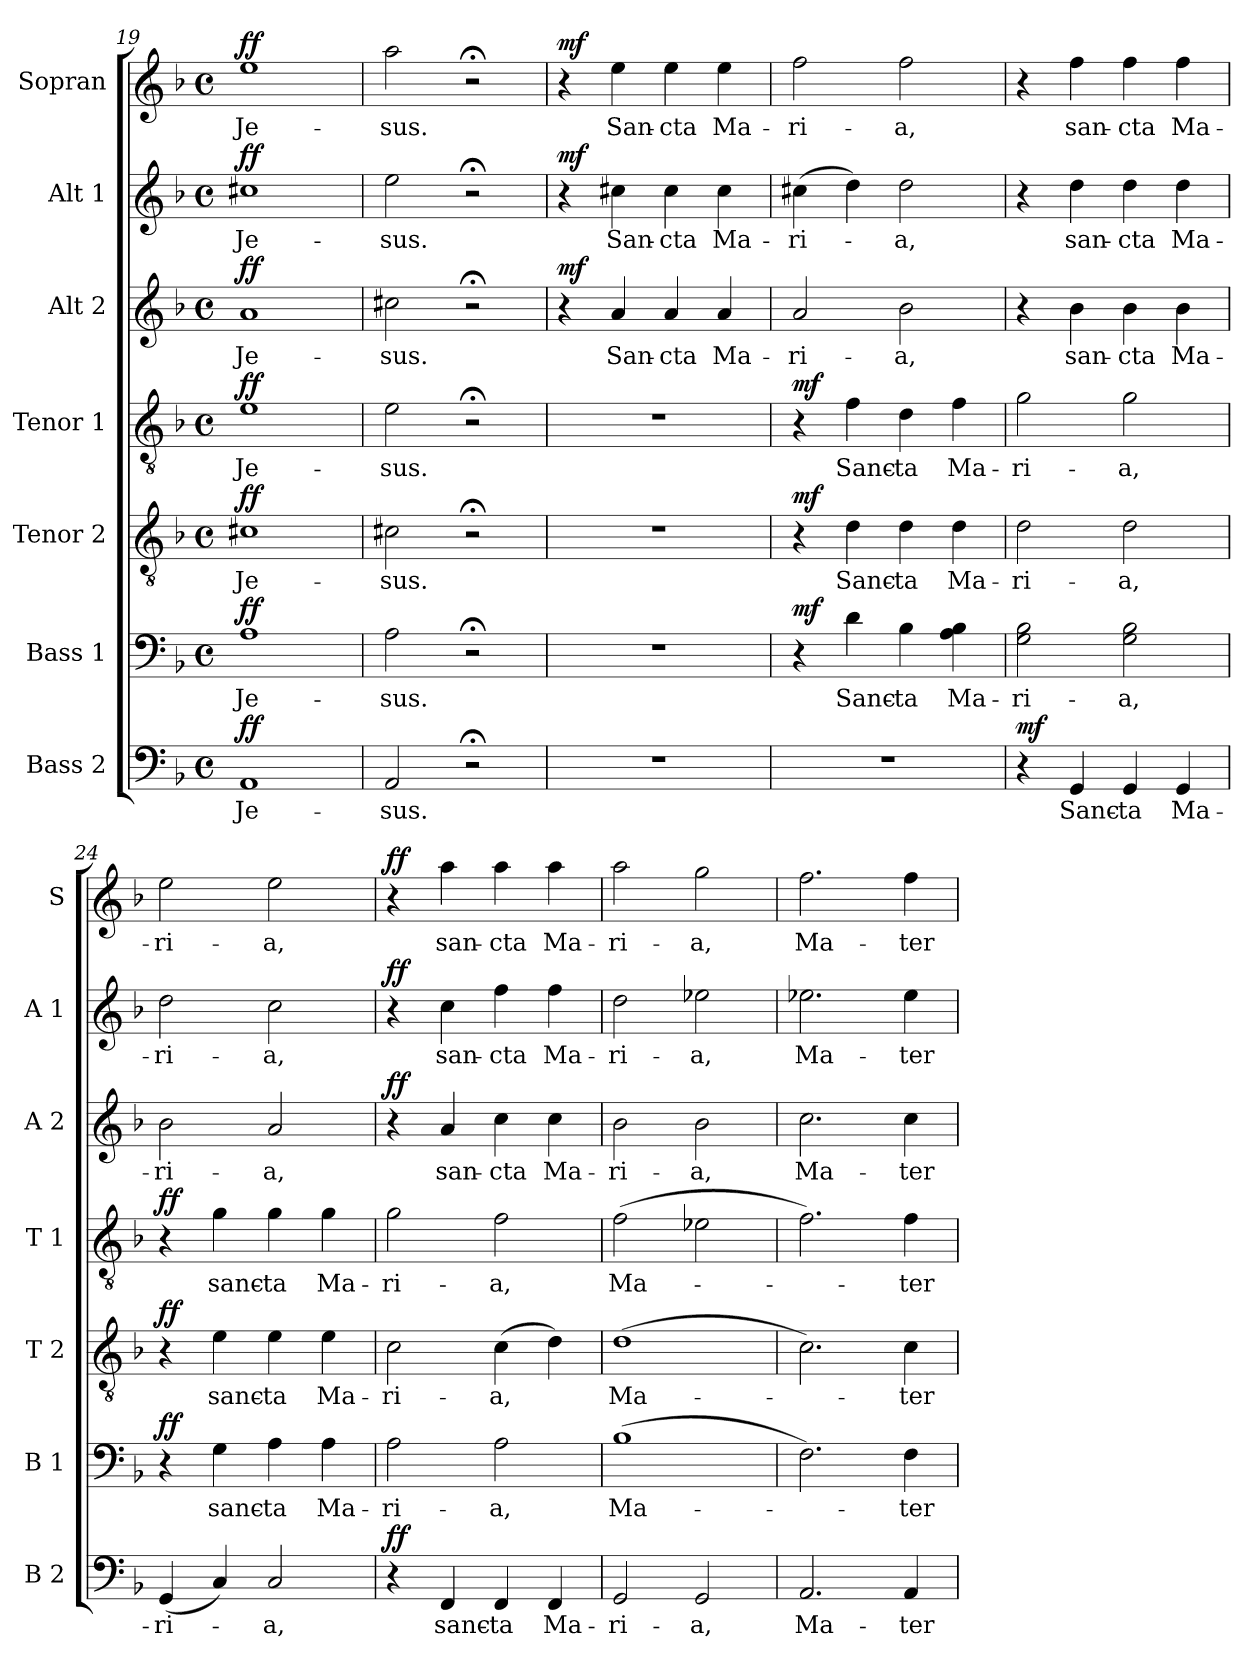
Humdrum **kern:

**kern	**text	**dynam	**kern	**text	**dynam	**kern	**text	**dynam	**kern	**text	**dynam	**kern	**text	**dynam	**kern	**text	**dynam	**kern	**text	**dynam
*part7	*part7	*part7	*part6	*part6	*part6	*part5	*part5	*part5	*part4	*part4	*part4	*part3	*part3	*part3	*part2	*part2	*part2	*part1	*part1	*part1
*staff7	*staff7	*staff7	*staff6	*staff6	*staff6	*staff5	*staff5	*staff5	*staff4	*staff4	*staff4	*staff3	*staff3	*staff3	*staff2	*staff2	*staff2	*staff1	*staff1	*staff1
*I"Bass 2	*	*	*I"Bass 1	*	*	*I"Tenor 2	*	*	*I"Tenor 1	*	*	*I"Alt 2	*	*	*I"Alt 1	*	*	*I"Sopran	*	*
*I'B 2	*	*	*I'B 1	*	*	*I'T 2	*	*	*I'T 1	*	*	*I'A 2	*	*	*I'A 1	*	*	*I'S	*	*
*clefF4	*	*	*clefF4	*	*	*clefGv2	*	*	*clefGv2	*	*	*clefG2	*	*	*clefG2	*	*	*clefG2	*	*
*k[b-]	*	*	*k[b-]	*	*	*k[b-]	*	*	*k[b-]	*	*	*k[b-]	*	*	*k[b-]	*	*	*k[b-]	*	*
*F:	*	*	*F:	*	*	*F:	*	*	*F:	*	*	*F:	*	*	*F:	*	*	*F:	*	*
*M4/4	*	*	*M4/4	*	*	*M4/4	*	*	*M4/4	*	*	*M4/4	*	*	*M4/4	*	*	*M4/4	*	*
*met(c)	*	*	*met(c)	*	*	*met(c)	*	*	*met(c)	*	*	*met(c)	*	*	*met(c)	*	*	*met(c)	*	*
=19	=19	=19	=19	=19	=19	=19	=19	=19	=19	=19	=19	=19	=19	=19	=19	=19	=19	=19	=19	=19
!	!LO:LY:b	!LO:DY:b	!	!LO:LY:b	!LO:DY:b	!	!LO:LY:b	!LO:DY:b	!	!LO:LY:b	!LO:DY:b	!	!LO:LY:b	!LO:DY:b	!	!LO:LY:b	!LO:DY:b	!	!LO:LY:b	!LO:DY:b
1AA	Je-	ff	1A	Je-	ff	1c#X	Je-	ff	1e	Je-	ff	1a	Je-	ff	1cc#X	Je-	ff	1ee	Je-	ff
=20	=20	=20	=20	=20	=20	=20	=20	=20	=20	=20	=20	=20	=20	=20	=20	=20	=20	=20	=20	=20
!	!LO:LY:b	!	!	!LO:LY:b	!	!	!LO:LY:b	!	!	!LO:LY:b	!	!	!LO:LY:b	!	!	!LO:LY:b	!	!	!LO:LY:b	!
2AA/	-sus.	.	2A\	-sus.	.	2c#X\	-sus.	.	2e\	-sus.	.	2cc#X\	-sus.	.	2ee\	-sus.	.	2aa\	-sus.	.
2r;<	.	.	2r;<	.	.	2r;<	.	.	2r;<	.	.	2r;<	.	.	2r;<	.	.	2r;<	.	.
!!LO:LB:g=z
=21	=21	=21	=21	=21	=21	=21	=21	=21	=21	=21	=21	=21	=21	=21	=21	=21	=21	=21	=21	=21
!	!	!	!	!	!	!	!	!	!	!	!	!	!	!LO:DY:b	!	!	!LO:DY:b	!	!	!LO:DY:b
1r	.	.	1r	.	.	1r	.	.	1r	.	.	4r	.	mf	4r	.	mf	4r	.	mf
!	!	!	!	!	!	!	!	!	!	!	!	!	!LO:LY:b	!	!	!LO:LY:b	!	!	!LO:LY:b	!
.	.	.	.	.	.	.	.	.	.	.	.	4a/	San-	.	4cc#X\	San-	.	4ee\	San-	.
!	!	!	!	!	!	!	!	!	!	!	!	!	!LO:LY:b	!	!	!LO:LY:b	!	!	!LO:LY:b	!
.	.	.	.	.	.	.	.	.	.	.	.	4a/	-cta	.	4cc#\	-cta	.	4ee\	-cta	.
!	!	!	!	!	!	!	!	!	!	!	!	!	!LO:LY:b	!	!	!LO:LY:b	!	!	!LO:LY:b	!
.	.	.	.	.	.	.	.	.	.	.	.	4a/	Ma-	.	4cc#\	Ma-	.	4ee\	Ma-	.
=22	=22	=22	=22	=22	=22	=22	=22	=22	=22	=22	=22	=22	=22	=22	=22	=22	=22	=22	=22	=22
!	!	!	!	!	!LO:DY:b	!	!	!LO:DY:b	!	!	!LO:DY:b	!	!LO:LY:b	!	!	!LO:LY:b	!	!	!LO:LY:b	!
1r	.	.	4r	.	mf	4r	.	mf	4r	.	mf	2a/	-ri-	.	(>4cc#X\	-ri-	.	2ff\	-ri-	.
!	!	!	!	!LO:LY:b	!	!	!LO:LY:b	!	!	!LO:LY:b	!	!	!	!	!	!	!	!	!	!
.	.	.	4d\	Sanc-	.	4d\	Sanc-	.	4f\	Sanc-	.	.	.	.	4dd\)	.	.	.	.	.
!	!	!	!	!LO:LY:b	!	!	!LO:LY:b	!	!	!LO:LY:b	!	!	!LO:LY:b	!	!	!LO:LY:b	!	!	!LO:LY:b	!
.	.	.	4B-\	-ta	.	4d\	-ta	.	4d\	-ta	.	2b-\	-a,	.	2dd\	-a,	.	2ff\	-a,	.
!	!	!	!	!LO:LY:b	!	!	!LO:LY:b	!	!	!LO:LY:b	!	!	!	!	!	!	!	!	!	!
.	.	.	4A\ 4B-\	Ma-	.	4d\	Ma-	.	4f\	Ma-	.	.	.	.	.	.	.	.	.	.
=23	=23	=23	=23	=23	=23	=23	=23	=23	=23	=23	=23	=23	=23	=23	=23	=23	=23	=23	=23	=23
!	!	!LO:DY:b	!	!LO:LY:b	!	!	!LO:LY:b	!	!	!LO:LY:b	!	!	!	!	!	!	!	!	!	!
4r	.	mf	2G\ 2B-\	-ri-	.	2d\	-ri-	.	2g\	-ri-	.	4r	.	.	4r	.	.	4r	.	.
!	!LO:LY:b	!	!	!	!	!	!	!	!	!	!	!	!LO:LY:b	!	!	!LO:LY:b	!	!	!LO:LY:b	!
4GG/	Sanc-	.	.	.	.	.	.	.	.	.	.	4b-\	san-	.	4dd\	san-	.	4ff\	san-	.
!	!LO:LY:b	!	!	!LO:LY:b	!	!	!LO:LY:b	!	!	!LO:LY:b	!	!	!LO:LY:b	!	!	!LO:LY:b	!	!	!LO:LY:b	!
4GG/	-ta	.	2G\ 2B-\	-a,	.	2d\	-a,	.	2g\	-a,	.	4b-\	-cta	.	4dd\	-cta	.	4ff\	-cta	.
!	!LO:LY:b	!	!	!	!	!	!	!	!	!	!	!	!LO:LY:b	!	!	!LO:LY:b	!	!	!LO:LY:b	!
4GG/	Ma-	.	.	.	.	.	.	.	.	.	.	4b-\	Ma-	.	4dd\	Ma-	.	4ff\	Ma-	.
=24	=24	=24	=24	=24	=24	=24	=24	=24	=24	=24	=24	=24	=24	=24	=24	=24	=24	=24	=24	=24
!	!LO:LY:b	!	!	!	!LO:DY:b	!	!	!LO:DY:b	!	!	!LO:DY:b	!	!LO:LY:b	!	!	!LO:LY:b	!	!	!LO:LY:b	!
(4GG/	-ri-	.	4r	.	ff	4r	.	ff	4r	.	ff	2b-\	-ri-	.	2dd\	-ri-	.	2ee\	-ri-	.
!	!	!	!	!LO:LY:b	!	!	!LO:LY:b	!	!	!LO:LY:b	!	!	!	!	!	!	!	!	!	!
4C/)	.	.	4G\	sanc-	.	4e\	sanc-	.	4g\	sanc-	.	.	.	.	.	.	.	.	.	.
!	!LO:LY:b	!	!	!LO:LY:b	!	!	!LO:LY:b	!	!	!LO:LY:b	!	!	!LO:LY:b	!	!	!LO:LY:b	!	!	!LO:LY:b	!
2C/	-a,	.	4A\	-ta	.	4e\	-ta	.	4g\	-ta	.	2a/	-a,	.	2cc\	-a,	.	2ee\	-a,	.
!	!	!	!	!LO:LY:b	!	!	!LO:LY:b	!	!	!LO:LY:b	!	!	!	!	!	!	!	!	!	!
.	.	.	4A\	Ma-	.	4e\	Ma-	.	4g\	Ma-	.	.	.	.	.	.	.	.	.	.
=25	=25	=25	=25	=25	=25	=25	=25	=25	=25	=25	=25	=25	=25	=25	=25	=25	=25	=25	=25	=25
!	!	!LO:DY:b	!	!LO:LY:b	!	!	!LO:LY:b	!	!	!LO:LY:b	!	!	!	!LO:DY:b	!	!	!LO:DY:b	!	!	!LO:DY:b
4r	.	ff	2A\	-ri-	.	2c\	-ri-	.	2g\	-ri-	.	4r	.	ff	4r	.	ff	4r	.	ff
!	!LO:LY:b	!	!	!	!	!	!	!	!	!	!	!	!LO:LY:b	!	!	!LO:LY:b	!	!	!LO:LY:b	!
4FF/	sanc-	.	.	.	.	.	.	.	.	.	.	4a/	san-	.	4cc\	san-	.	4aa\	san-	.
!	!LO:LY:b	!	!	!LO:LY:b	!	!	!LO:LY:b	!	!	!LO:LY:b	!	!	!LO:LY:b	!	!	!LO:LY:b	!	!	!LO:LY:b	!
4FF/	-ta	.	2A\	-a,	.	(>4c\	-a,	.	2f\	-a,	.	4cc\	-cta	.	4ff\	-cta	.	4aa\	-cta	.
!	!LO:LY:b	!	!	!	!	!	!	!	!	!	!	!	!LO:LY:b	!	!	!LO:LY:b	!	!	!LO:LY:b	!
4FF/	Ma-	.	.	.	.	4d\)	.	.	.	.	.	4cc\	Ma-	.	4ff\	Ma-	.	4aa\	Ma-	.
!!LO:PB:g=z
=26	=26	=26	=26	=26	=26	=26	=26	=26	=26	=26	=26	=26	=26	=26	=26	=26	=26	=26	=26	=26
!	!LO:LY:b	!	!	!LO:LY:b	!	!	!LO:LY:b	!	!	!LO:LY:b	!	!	!LO:LY:b	!	!	!LO:LY:b	!	!	!LO:LY:b	!
2GG/	-ri-	.	(>1B-	Ma-	.	(>1d	Ma-	.	(>2f\	Ma-	.	2b-\	-ri-	.	2dd\	-ri-	.	2aa\	-ri-	.
!	!LO:LY:b	!	!	!	!	!	!	!	!	!	!	!	!LO:LY:b	!	!	!LO:LY:b	!	!	!LO:LY:b	!
2GG/	-a,	.	.	.	.	.	.	.	2e-X\	.	.	2b-\	-a,	.	2ee-X\	-a,	.	2gg\	-a,	.
=27	=27	=27	=27	=27	=27	=27	=27	=27	=27	=27	=27	=27	=27	=27	=27	=27	=27	=27	=27	=27
!	!LO:LY:b	!	!	!	!	!	!	!	!	!	!	!	!LO:LY:b	!	!	!LO:LY:b	!	!	!LO:LY:b	!
2.AA/	Ma-	.	2.F\)	.	.	2.c\)	.	.	2.f\)	.	.	2.cc\	Ma-	.	2.ee-X\	Ma-	.	2.ff\	Ma-	.
!	!LO:LY:b	!	!	!LO:LY:b	!	!	!LO:LY:b	!	!	!LO:LY:b	!	!	!LO:LY:b	!	!	!LO:LY:b	!	!	!LO:LY:b	!
4AA/	-ter	.	4F\	-ter	.	4c\	-ter	.	4f\	-ter	.	4cc\	-ter	.	4ee-\	-ter	.	4ff\	-ter	.
=	=	=	=	=	=	=	=	=	=	=	=	=	=	=	=	=	=	=	=	=
*-	*-	*-	*-	*-	*-	*-	*-	*-	*-	*-	*-	*-	*-	*-	*-	*-	*-	*-	*-	*-
